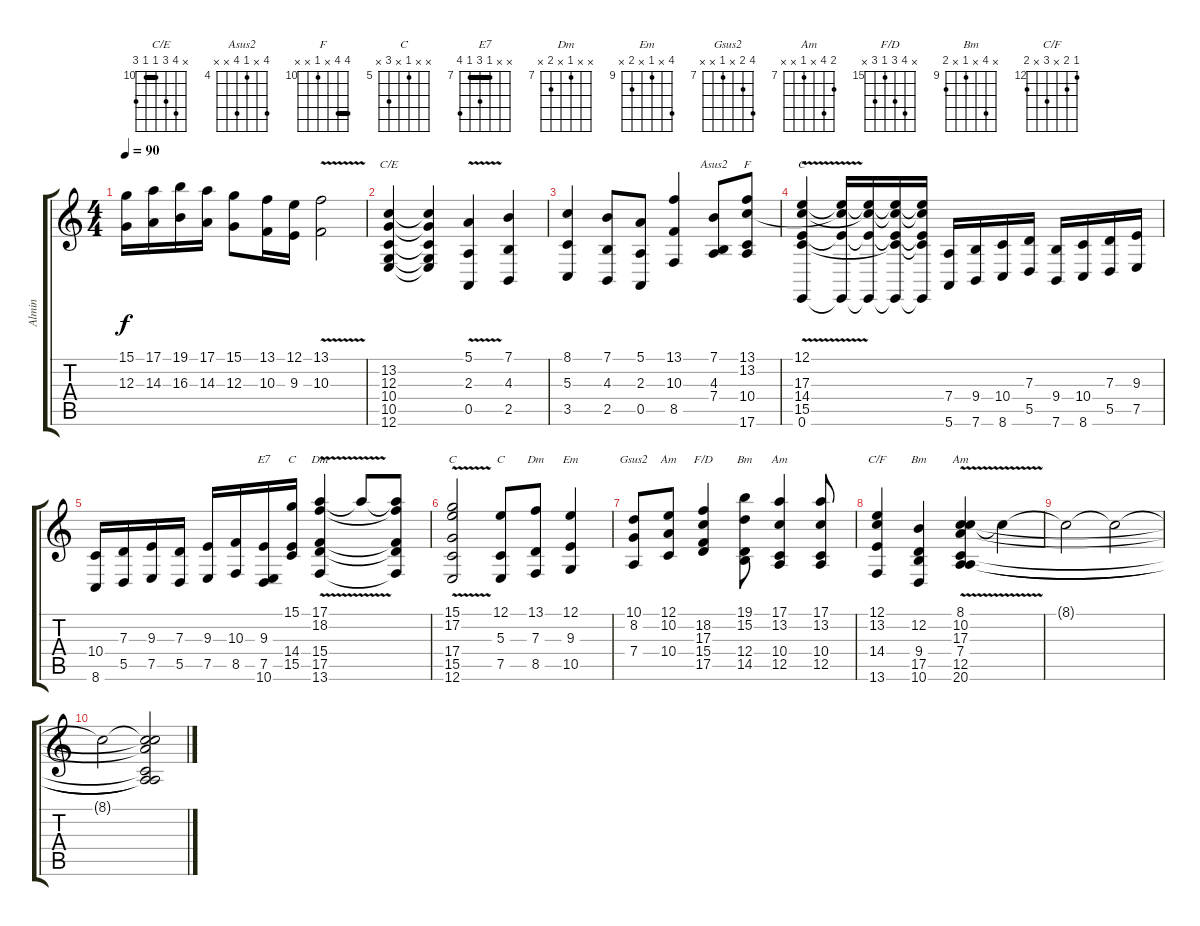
\track ("Almin" "Almin") {instrument stringensemble1}
\staff {score tabs}
\tuning (E4 B3 G3 D3 A2 E2) {hide}
\chord ("C/E" x 13 12 10 10 12) {firstfret 10 barre 10}
\chord ("Asus2" 7 x 4 7 x x) {firstfret 4}
\chord ("F" 13 13 x 10 x x) {firstfret 10 barre 13}
\chord ("C" 12 x x 14 15 0) {firstfret 12}
\chord ("E7" x x 7 9 7 10) {firstfret 7 barre 7}
\chord ("C" 15 x x 14 15 x) {firstfret 14}
\chord ("Dm" 17 x x 15 17 13) {firstfret 13}
\chord ("C" 15 x x x 15 12) {firstfret 12 barre 15}
\chord ("C" x x 5 x 7 x) {firstfret 5}
\chord ("Dm" x x 7 x 8 x) {firstfret 7}
\chord ("Em" 12 x 9 x 10 x) {firstfret 9}
\chord ("Gsus2" 10 8 x 7 x x) {firstfret 7}
\chord ("Am" 12 10 x 10 x x) {firstfret 10 barre 10}
\chord ("F/D" x 18 17 15 17 x) {firstfret 15}
\chord ("Bm" x 15 x 12 14 x) {firstfret 12}
\chord ("Am" x 13 x 10 12 x) {firstfret 10}
\chord ("C/F" 12 13 x 14 x 13) {firstfret 12}
\chord ("Bm" x 12 x 9 x 10) {firstfret 9}
\chord ("Am" 8 10 x 7 x x) {firstfret 7}
\ts (4 4)
\tempo 90
\clef g2
\ks c
(15.1 12.3).16{dy f} (17.1 14.3).16 (19.1 16.3).16 (17.1 14.3).16 (15.1 12.3).8 (13.1 10.3).16 (12.1 9.3).16 (13.1 10.3{v}).2 |
(13.2 12.3 10.4 10.5 12.6).4{ch "C/E"} (13.2{t} 12.3{t} 10.4{t} 10.5{t} 12.6{t}).4 (5.1 2.3 0.5{v}).4{volume 12} (7.1 4.3 2.5).4 |
(8.1 5.3 3.5).4 (7.1 4.3 2.5).8 (5.1 2.3 0.5).8 (13.1 10.3 8.5).4 (7.1 4.3 7.4).8{ch "Asus2"} (13.1 13.2 10.4 17.6).8{ch "F"} |
(12.1{v} 17.3 14.4 15.5 0.6).4{ch "C"} (12.1{t} 13.2{t} 14.4{t} 0.6{t}).16 (12.1{t} 17.3{t} 14.4{t} 0.6{t}).16 (12.1{t} 17.3{t} 14.4{t} 15.5{t} 0.6{t}).16 (12.1{t} 17.3{t} 14.4{t} 15.5{t} 0.6{t}).16 (7.4 5.6).16 (9.4 7.6).16 (10.4 8.6).16 (7.3 5.5).16 (9.4 7.6).16 (10.4 8.6).16 (7.3 5.5).16 (9.3 7.5).16 |
(10.4 8.6).16 (7.3 5.5).16 (9.3 7.5).16 (7.3 5.5).16 (9.3 7.5).16 (10.3 8.5).16 (9.3 7.5 10.6).16{ch "E7"} (15.1 14.4 15.5).16{ch "C" volume 16} (17.1{v} 18.2 15.4 17.5 13.6).4{ch "Dm"} 17.1{t}.8 (17.1{t} 18.2{t} 15.4{t} 17.5{t} 13.6{t}).8 |
(15.1 17.2 17.4 15.5 12.6{v}).2{ch "C"} (12.1 5.3 7.5).8{ch "C" volume 12} (13.1 7.3 8.5).8{ch "Dm"} (12.1 9.3 10.5).4{ch "Em"} |
(10.1 8.2 7.4).8{ch "Gsus2"} (12.1 10.2 10.4).8{ch "Am"} (18.2 17.3 15.4 17.5).4{ch "F/D"} (19.1 15.2 12.4 14.5).8{ch "Bm" volume 16} (17.1 13.2 10.4 12.5).4{ch "Am"} (17.1 13.2 10.4 12.5).8 |
(12.1 13.2 14.4 13.6).4{ch "C/F" volume 13} (12.2 9.4 17.5 10.6).4{ch "Bm"} (8.1{v} 10.2 17.3 7.4 12.5 20.6).4{ch "Am"} 8.1{t}.4 |
8.1{t}.2 8.1{t}.2{volume 0} |
8.1{t}.2 (8.1{t} 10.2{t} 17.3{t} 7.4{t} 12.5{t} 20.6{t}).2
